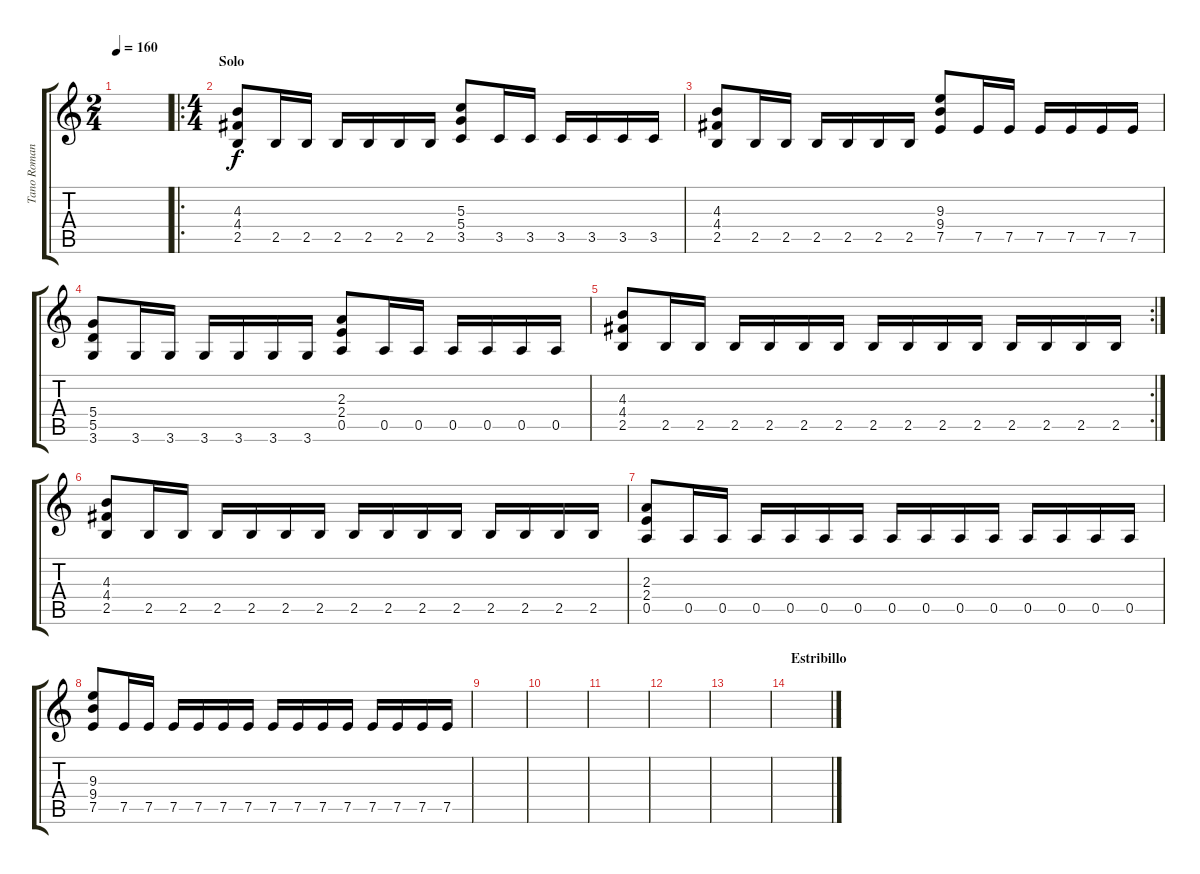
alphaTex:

\track ("Tano Romano" "Tano Roman") {instrument overdrivenguitar}
\staff {score tabs}
\tuning (E4 B3 G3 D3 A2 E2) {hide}
\ts (2 4)
\tempo 160
\clef g2
\ks c
|
\ro
\ts (4 4)
\section ("" "Solo")
(4.3 4.4 2.5).8 2.5.16 2.5.16 2.5.16 2.5.16 2.5.16 2.5.16 (5.3 5.4 3.5).8 3.5.16 3.5.16 3.5.16 3.5.16 3.5.16 3.5.16 |
(4.3 4.4 2.5).8 2.5.16 2.5.16 2.5.16 2.5.16 2.5.16 2.5.16 (9.3 9.4 7.5).8 7.5.16 7.5.16 7.5.16 7.5.16 7.5.16 7.5.16 |
(5.4 5.5 3.6).8 3.6.16 3.6.16 3.6.16 3.6.16 3.6.16 3.6.16 (2.3 2.4 0.5).8 0.5.16 0.5.16 0.5.16 0.5.16 0.5.16 0.5.16 |
\rc 2
(4.3 4.4 2.5).8 2.5.16 2.5.16 2.5.16 2.5.16 2.5.16 2.5.16 2.5.16 2.5.16 2.5.16 2.5.16 2.5.16 2.5.16 2.5.16 2.5.16 |
(4.3 4.4 2.5).8 2.5.16 2.5.16 2.5.16 2.5.16 2.5.16 2.5.16 2.5.16 2.5.16 2.5.16 2.5.16 2.5.16 2.5.16 2.5.16 2.5.16 |
(2.3 2.4 0.5).8 0.5.16 0.5.16 0.5.16 0.5.16 0.5.16 0.5.16 0.5.16 0.5.16 0.5.16 0.5.16 0.5.16 0.5.16 0.5.16 0.5.16 |
(9.3 9.4 7.5).8 7.5.16 7.5.16 7.5.16 7.5.16 7.5.16 7.5.16 7.5.16 7.5.16 7.5.16 7.5.16 7.5.16 7.5.16 7.5.16 7.5.16 |
|
|
|
|
|
\section ("" "Estribillo")
